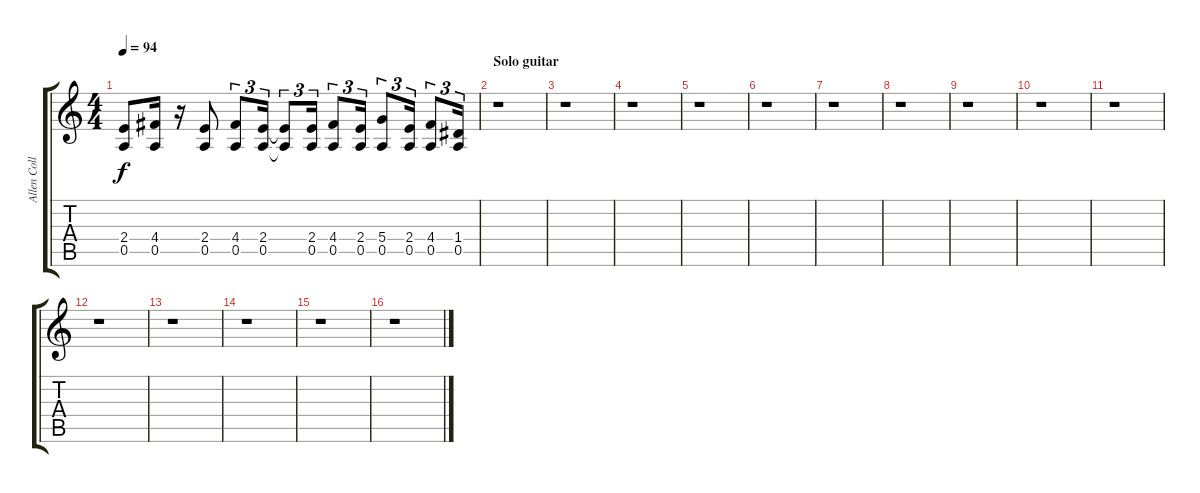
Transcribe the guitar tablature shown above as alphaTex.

\track ("Allen Collins (guitar)" "Allen Coll") {instrument overdrivenguitar}
\staff {score tabs}
\tuning (E4 B3 G3 D3 A2 E2) {hide}
\ts (4 4)
\tempo 94
\clef g2
\ks c
(2.4 0.5).8{dy f} (4.4 0.5).16 r.16 (2.4 0.5).8 (4.4 0.5).8{tu (3 2)} (2.4 0.5).16{tu (3 2)} (2.4{t} 0.5{t}).8{tu (3 2)} (2.4 0.5).16{tu (3 2)} (4.4 0.5).8{tu (3 2)} (2.4 0.5).16{tu (3 2)} (5.4 0.5).8{tu (3 2)} (2.4 0.5).16{tu (3 2)} (4.4 0.5).8{tu (3 2)} (1.4 0.5).16{tu (3 2)} |
\section ("" "Solo guitar")
r.1 |
r.1 |
r.1 |
r.1 |
r.1 |
r.1 |
r.1 |
r.1 |
r.1 |
r.1 |
r.1 |
r.1 |
r.1 |
r.1 |
r.1
